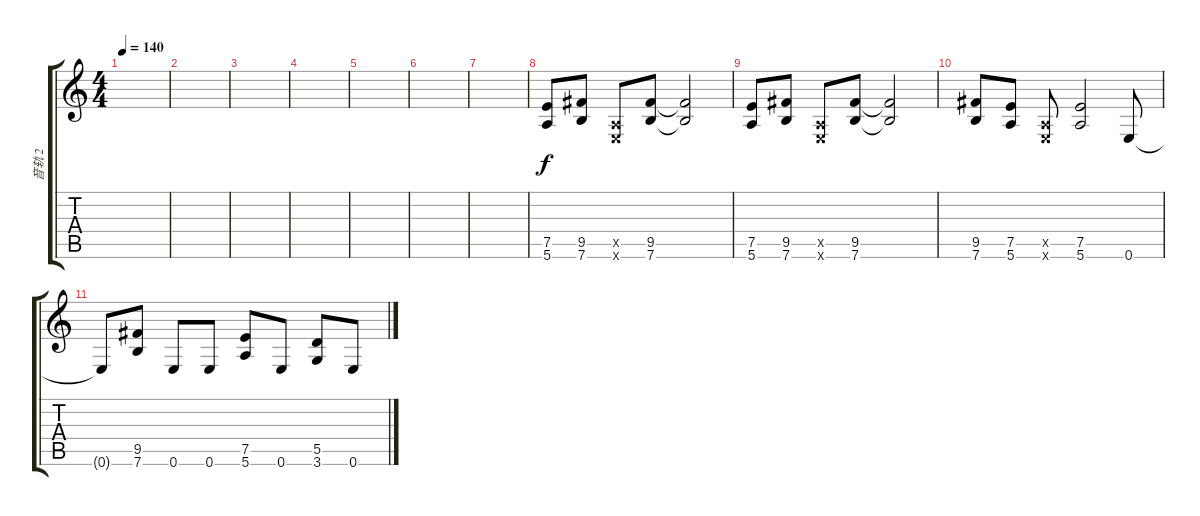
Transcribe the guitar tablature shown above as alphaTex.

\track ("音轨 2" "音轨 2") {instrument distortionguitar}
\staff {score tabs}
\tuning (E4 B3 G3 D3 A2 E2) {hide}
\ts (4 4)
\tempo 140
\clef g2
\ks c
|
|
|
|
|
|
|
(7.5 5.6).8 (9.5 7.6).8 (0.5{x} 0.6{x}).8 (9.5 7.6).8 (9.5{t} 7.6{t}).2 |
(7.5 5.6).8 (9.5 7.6).8 (0.5{x} 0.6{x}).8 (9.5 7.6).8 (9.5{t} 7.6{t}).2 |
(9.5 7.6).8 (7.5 5.6).8 (0.5{x} 0.6{x}).8 (7.5 5.6).2 0.6.8 |
0.6{t}.8 (9.5 7.6).8 0.6.8 0.6.8 (7.5 5.6).8 0.6.8 (5.5 3.6).8 0.6.8
